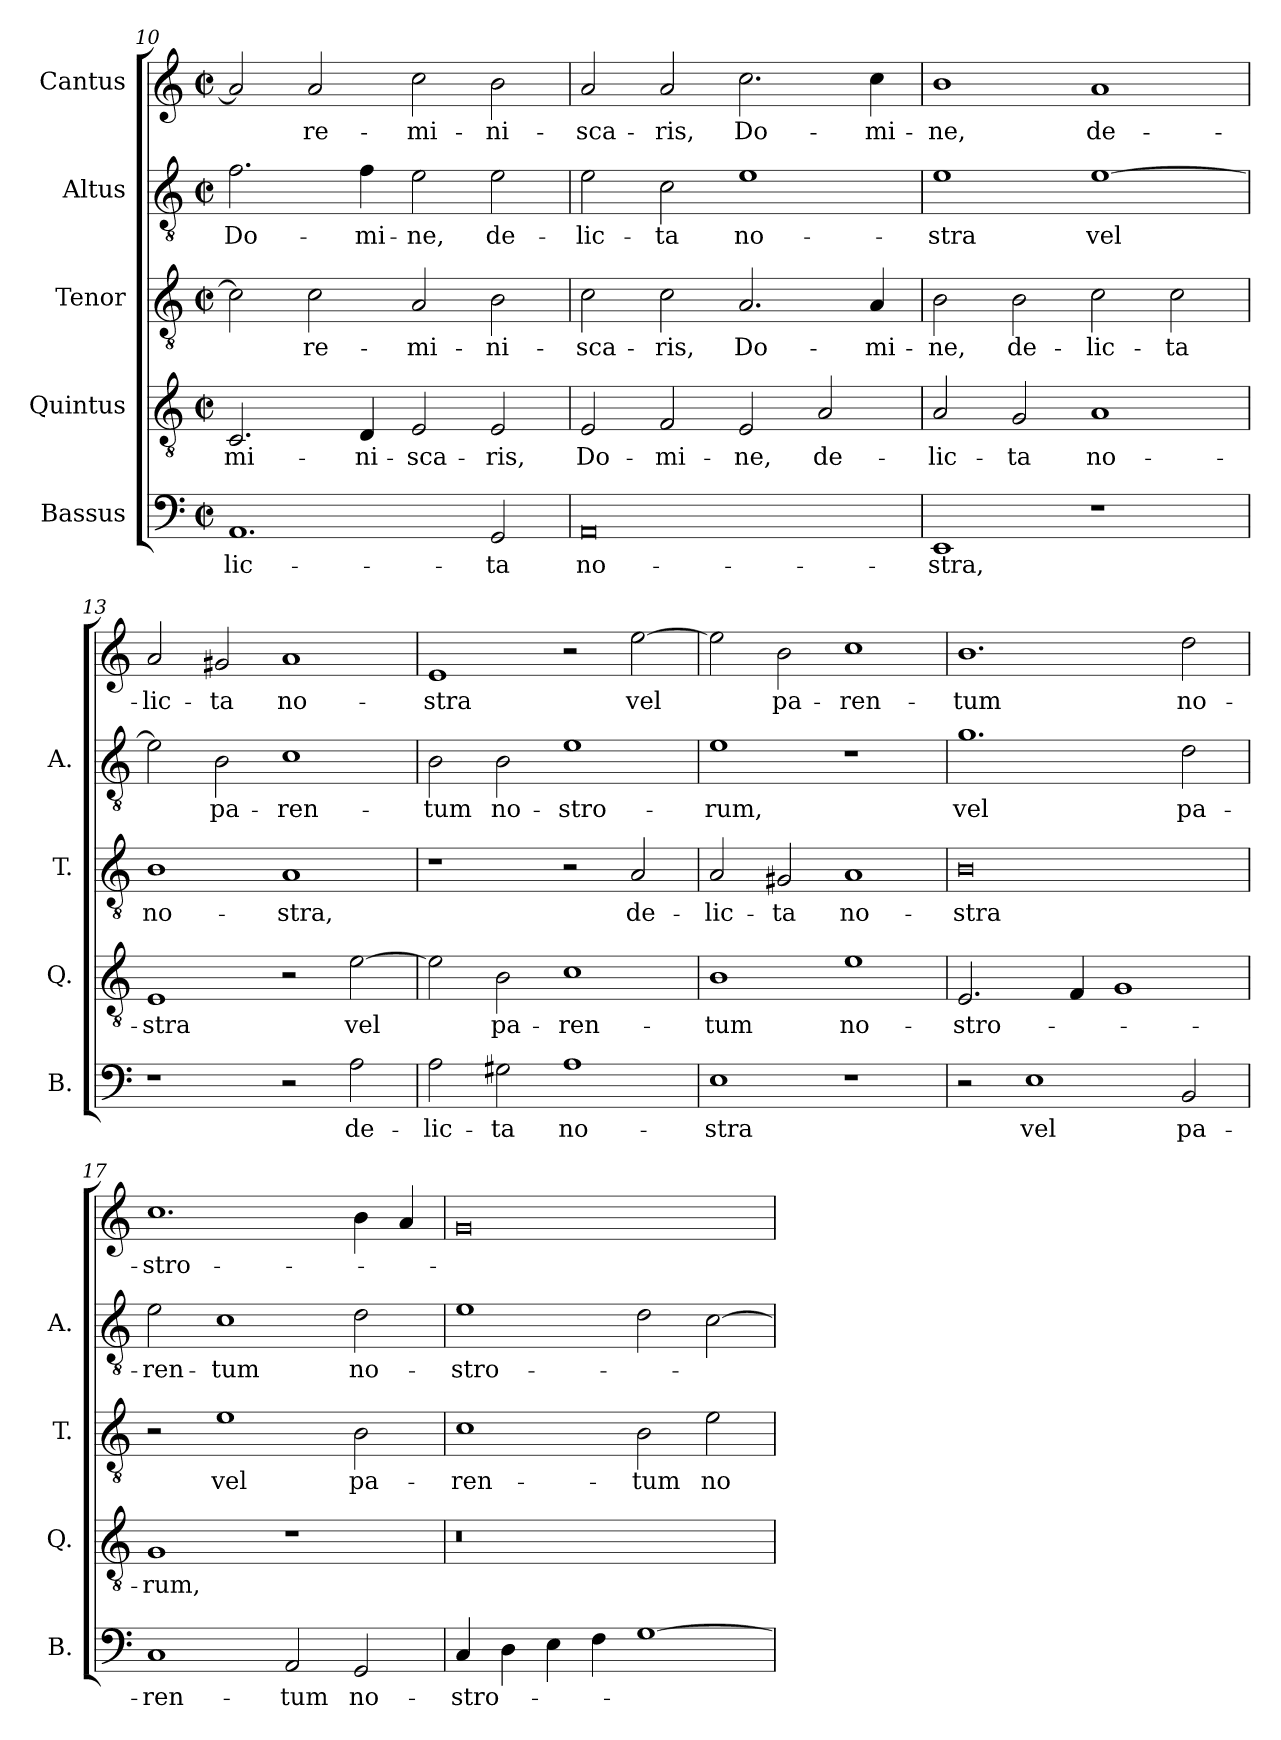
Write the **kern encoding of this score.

**kern	**text	**kern	**text	**kern	**text	**kern	**text	**kern	**text
*part5	*part5	*part4	*part4	*part3	*part3	*part2	*part2	*part1	*part1
*staff5	*staff5	*staff4	*staff4	*staff3	*staff3	*staff2	*staff2	*staff1	*staff1
*I"Bassus	*	*I"Quintus	*	*I"Tenor	*	*I"Altus	*	*I"Cantus	*
*I'B.	*	*I'Q.	*	*I'T.	*	*I'A.	*	*	*
*clefF4	*	*clefGv2	*	*clefGv2	*	*clefGv2	*	*clefG2	*
*k[]	*	*k[]	*	*k[]	*	*k[]	*	*k[]	*
*C:	*	*C:	*	*C:	*	*C:	*	*C:	*
*M2/2	*	*M2/2	*	*M2/2	*	*M2/2	*	*M2/2	*
*met(c|)	*	*met(c|)	*	*met(c|)	*	*met(c|)	*	*met(c|)	*
=10	=10	=10	=10	=10	=10	=10	=10	=10	=10
1.AA/	-lic-	2.C/	-mi-	2c\]	.	2.f\	Do-	2a/]	.
.	.	.	.	2c\	re-	.	.	2a/	re-
.	.	4D/	-ni-	.	.	4f\	-mi-	.	.
.	.	2E/	-sca-	2A/	-mi-	2e\	-ne,	2cc\	-mi-
2GG/	-ta	2E/	-ris,	2B\	-ni-	2e\	de-	2b\	-ni-
=11	=11	=11	=11	=11	=11	=11	=11	=11	=11
0AA/	no-	2E/	Do-	2c\	-sca-	2e\	-lic-	2a/	-sca-
.	.	2F/	-mi-	2c\	-ris,	2c\	-ta	2a/	-ris,
.	.	2E/	-ne,	2.A/	Do-	1e\	no-	2.cc\	Do-
.	.	2A/	de-	.	.	.	.	.	.
.	.	.	.	4A/	-mi-	.	.	4cc\	-mi-
=12	=12	=12	=12	=12	=12	=12	=12	=12	=12
1EE/	-stra,	2A/	-lic-	2B\	-ne,	1e\	-stra	1b\	-ne,
.	.	2G/	-ta	2B\	de-	.	.	.	.
1r	.	1A/	no-	2c\	-lic-	[1e\	vel	1a/	de-
.	.	.	.	2c\	-ta	.	.	.	.
=13	=13	=13	=13	=13	=13	=13	=13	=13	=13
1r	.	1E/	-stra	1B\	no-	2e\]	.	2a/	-lic-
.	.	.	.	.	.	2B\	pa-	2g#X/	-ta
2r	.	2r	.	1A/	-stra,	1c\	-ren-	1a/	no-
2A\	de-	[2e\	vel	.	.	.	.	.	.
=14	=14	=14	=14	=14	=14	=14	=14	=14	=14
2A\	-lic-	2e\]	.	1r	.	2B\	-tum	1e/	-stra
2G#X\	-ta	2B\	pa-	.	.	2B\	no-	.	.
1A\	no-	1c\	-ren-	2r	.	1e\	-stro-	2r	.
.	.	.	.	2A/	de-	.	.	[2ee\	vel
=15	=15	=15	=15	=15	=15	=15	=15	=15	=15
1E\	-stra	1B\	-tum	2A/	-lic-	1e\	-rum,	2ee\]	.
.	.	.	.	2G#X/	-ta	.	.	2b\	pa-
1r	.	1e\	no-	1A/	no-	1r	.	1cc\	-ren-
=16	=16	=16	=16	=16	=16	=16	=16	=16	=16
2r	.	2.E/	-stro-	0B\	-stra	1.g\	vel	1.b\	-tum
1E\	vel	.	.	.	.	.	.	.	.
.	.	4F/	.	.	.	.	.	.	.
.	.	1G/	.	.	.	.	.	.	.
2BB/	pa-	.	.	.	.	2d\	pa-	2dd\	no-
=17	=17	=17	=17	=17	=17	=17	=17	=17	=17
1C/	-ren-	1G/	-rum,	2r	.	2e\	-ren-	1.cc\	-stro-
.	.	.	.	1e\	vel	1c\	-tum	.	.
2AA/	-tum	1r	.	.	.	.	.	.	.
2GG/	no-	.	.	2B\	pa-	2d\	no-	4b\	.
.	.	.	.	.	.	.	.	4a/	.
=18	=18	=18	=18	=18	=18	=18	=18	=18	=18
!	!	!LO:N:vis=0	!	!	!	!	!	!	!
4C/	-stro-	1r	.	1c\	-ren-	1e\	-stro-	0g/	.
4D\	.	.	.	.	.	.	.	.	.
4E\	.	.	.	.	.	.	.	.	.
4F\	.	.	.	.	.	.	.	.	.
[1G\	.	1ryy	.	2B\	-tum	2d\	.	.	.
.	.	.	.	2e\	no-	[2c\	.	.	.
=	=	=	=	=	=	=	=	=	=
*-	*-	*-	*-	*-	*-	*-	*-	*-	*-
